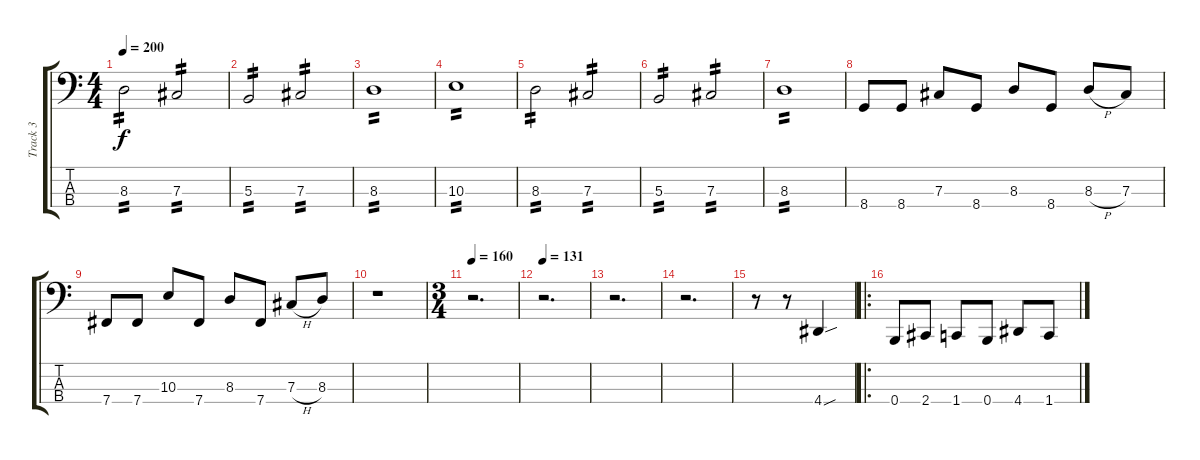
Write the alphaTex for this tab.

\track ("Track 3" "Track 3") {instrument electricbasspick}
\staff {score tabs}
\tuning (E2 B1 Gb1 B0) {hide}
\ts (4 4)
\tempo 200
\clef f4
\ks c
8.3.2{tp 2 dy f} 7.3.2{tp 2} |
5.3.2{tp 2} 7.3.2{tp 2} |
8.3.1{tp 2} |
10.3.1{tp 2} |
8.3.2{tp 2} 7.3.2{tp 2} |
5.3.2{tp 2} 7.3.2{tp 2} |
8.3.1{tp 2} |
8.4.8 8.4.8 7.3.8 8.4.8 8.3.8 8.4.8 8.3{h}.8 7.3.8 |
7.4.8 7.4.8 10.3.8 7.4.8 8.3.8 7.4.8 7.3{h}.8 8.3.8 |
r.1 |
\ts (3 4)
\tempo 160
r.2{d} |
\tempo 131
r.2{d} |
r.2{d} |
r.2{d} |
r.8 r.8 4.4{sou}.4 |
\ro
0.4.8 2.4.8 1.4.8 0.4.8 4.4.8 1.4.8
